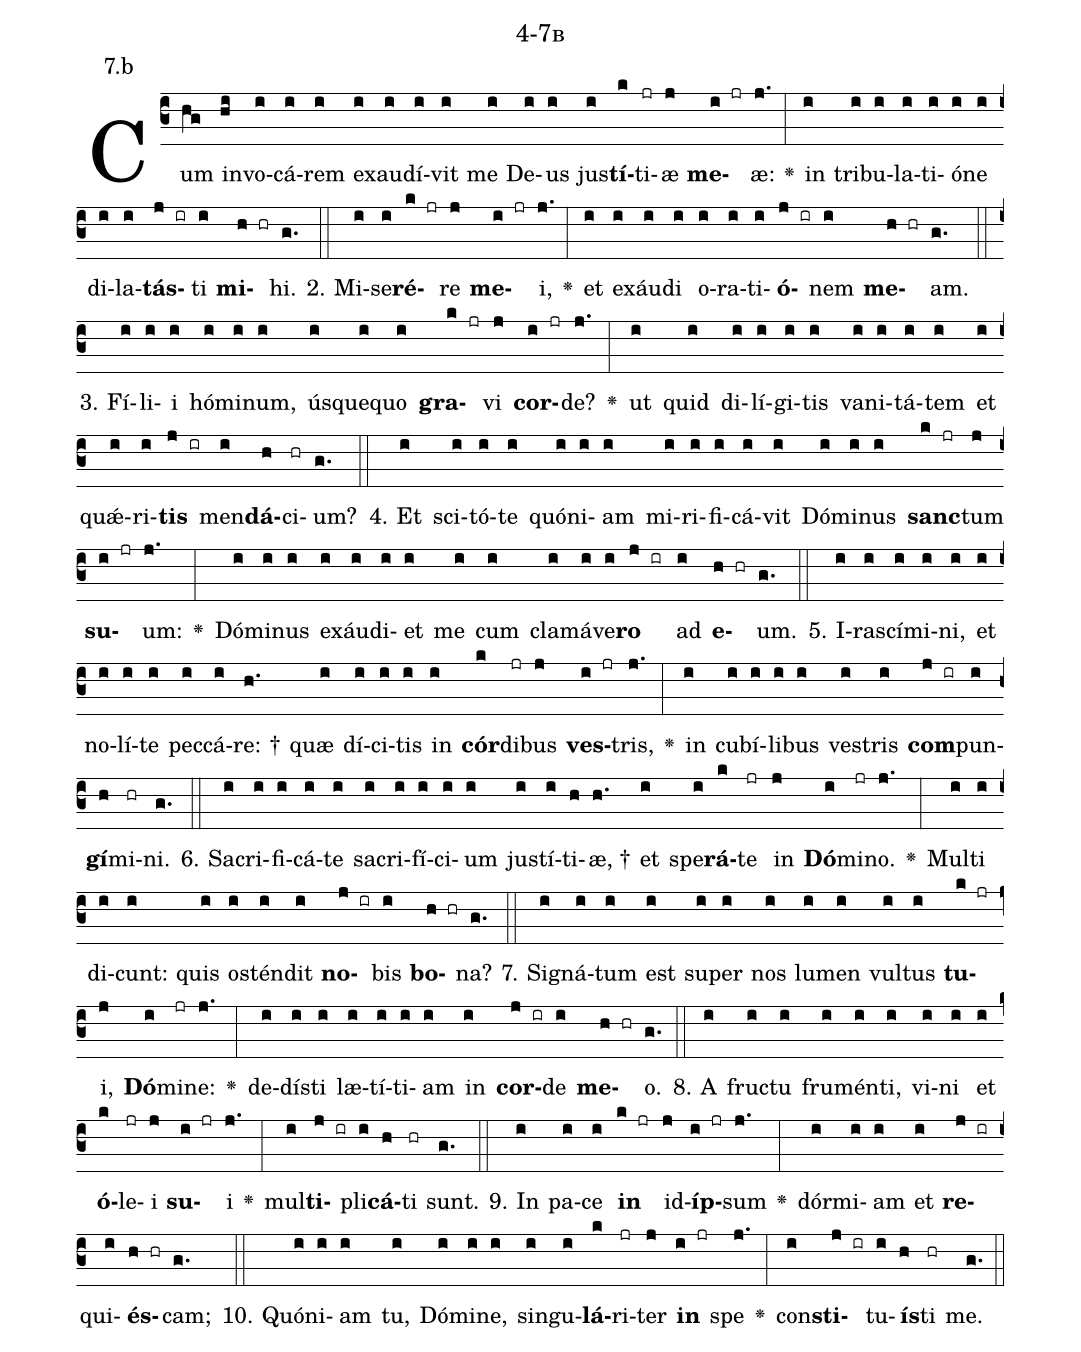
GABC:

name: 4-7b;
annotation: 7.b;
%%
(c3)Cum(hg) in(hi)vo(i)cá(i)rem(i) ex(i)au(i)dí(i)vit(i) me(i) De(i)us(i) jus(i)<b>tí</b>(k)ti(jr)æ(j) <b>me</b>(i jr)æ:(j.) <v>\greheightstar</v>(:) in(i) tri(i)bu(i)la(i)ti(i)ó(i)ne(i) di(i)la(i)<b>tás</b>(j ir)ti(i) <b>mi</b>(h hr)hi.(g.) (::)
2. Mi(i)se(i)<b>ré</b>(k jr)re(j) <b>me</b>(i jr)i,(j.) <v>\greheightstar</v>(:) et(i) ex(i)áu(i)di(i) o(i)ra(i)ti(i)<b>ó</b>(j ir)nem(i) <b>me</b>(h hr)am.(g.) (::)
3. Fí(i)li(i)i(i) hó(i)mi(i)num,(i) ús(i)que(i)quo(i) <b>gra</b>(k jr)vi(j) <b>cor</b>(i jr)de?(j.) <v>\greheightstar</v>(:) ut(i) quid(i) di(i)lí(i)gi(i)tis(i) va(i)ni(i)tá(i)tem(i) et(i) quǽ(i)ri(i)<b>tis</b>(j ir) men(i)<b>dá</b>(h)ci(hr)um?(g.) (::)
4. Et(i) sci(i)tó(i)te(i) quón(i)i(i)am(i) mi(i)ri(i)fi(i)cá(i)vit(i) Dó(i)mi(i)nus(i) <b>sanc</b>(k jr)tum(j) <b>su</b>(i jr)um:(j.) <v>\greheightstar</v>(:) Dó(i)mi(i)nus(i) ex(i)áu(i)di(i)et(i) me(i) cum(i) cla(i)má(i)ve(i)<b>ro</b>(j ir) ad(i) <b>e</b>(h hr)um.(g.) (::)
5. I(i)ra(i)scí(i)mi(i)ni,(i) et(i) no(i)lí(i)te(i) pec(i)cá(i)re: †(h.) quæ(i) dí(i)ci(i)tis(i) in(i) <b>cór</b>(k)di(jr)bus(j) <b>ves</b>(i jr)tris,(j.) <v>\greheightstar</v>(:) in(i) cu(i)bí(i)li(i)bus(i) ves(i)tris(i) <b>com</b>(j ir)pun(i)<b>gí</b>(h)mi(hr)ni.(g.) (::)
6. Sa(i)cri(i)fi(i)cá(i)te(i) sa(i)cri(i)fí(i)ci(i)um(i) jus(i)tí(i)ti(h)æ, †(h.) et(i) spe(i)<b>rá</b>(k)te(jr) in(j) <b>Dó</b>(i)mi(jr)no.(j.) <v>\greheightstar</v>(:) Mul(i)ti(i) di(i)cunt:(i) quis(i) os(i)tén(i)dit(i) <b>no</b>(j ir)bis(i) <b>bo</b>(h hr)na?(g.) (::)
7. Si(i)gná(i)tum(i) est(i) su(i)per(i) nos(i) lu(i)men(i) vul(i)tus(i) <b>tu</b>(k jr)i,(j) <b>Dó</b>(i)mi(jr)ne:(j.) <v>\greheightstar</v>(:) de(i)dís(i)ti(i) læ(i)tí(i)ti(i)am(i) in(i) <b>cor</b>(j ir)de(i) <b>me</b>(h hr)o.(g.) (::)
8. A(i) fruc(i)tu(i) fru(i)mén(i)ti,(i) vi(i)ni(i) et(i) <b>ó</b>(k)le(jr)i(j) <b>su</b>(i jr)i(j.) <v>\greheightstar</v>(:) mul(i)<b>ti</b>(j ir)pli(i)<b>cá</b>(h)ti(hr) sunt.(g.) (::)
9. In(i) pa(i)ce(i) <b>in</b>(k jr) id(j)<b>íp</b>(i jr)sum(j.) <v>\greheightstar</v>(:) dór(i)mi(i)am(i) et(i) <b>re</b>(j ir)qui(i)<b>és</b>(h hr)cam;(g.) (::)
10. Quón(i)i(i)am(i) tu,(i) Dó(i)mi(i)ne,(i) sin(i)gu(i)<b>lá</b>(k)ri(jr)ter(j) <b>in</b>(i jr) spe(j.) <v>\greheightstar</v>(:) con(i)<b>sti</b>(j ir)tu(i)<b>ís</b>(h)ti(hr) me.(g.) (::)
